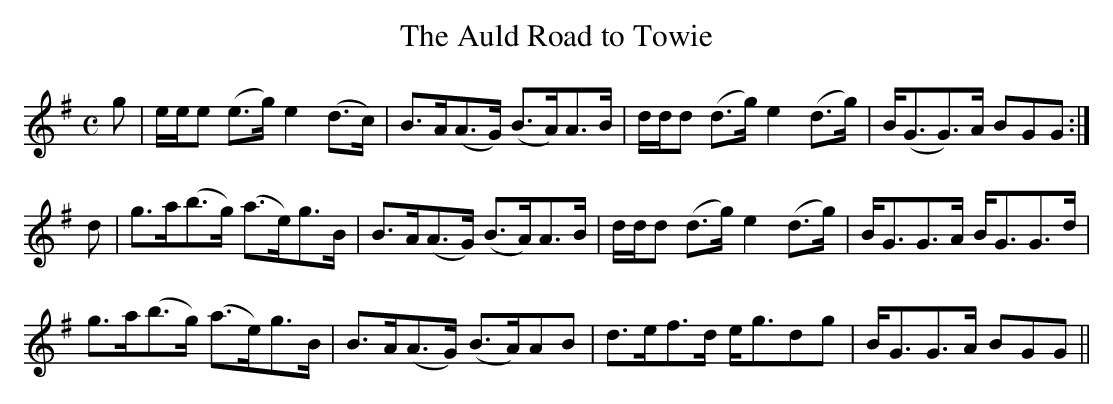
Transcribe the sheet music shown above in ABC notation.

X:1
T:Auld Road to Towie, The
M:C
L:1/8
K:G
g|e/e/e (e>g) e2 (d>c)|B>A(A>G) (B>A)A>B|d/d/d (d>g) e2 (d>g)|B<(GG>)A BGG:|
d|g>a(b>g) (a>e)g>B|B>A(A>G) (B>A)A>B|d/d/d (d>g) e2 (d>g)|B<GG>A B<GG>d|
g>a(b>g) (a>e)g>B|B>A(A>G) (B>A)AB|d>ef>d e<gdg|B<GG>A BGG||
